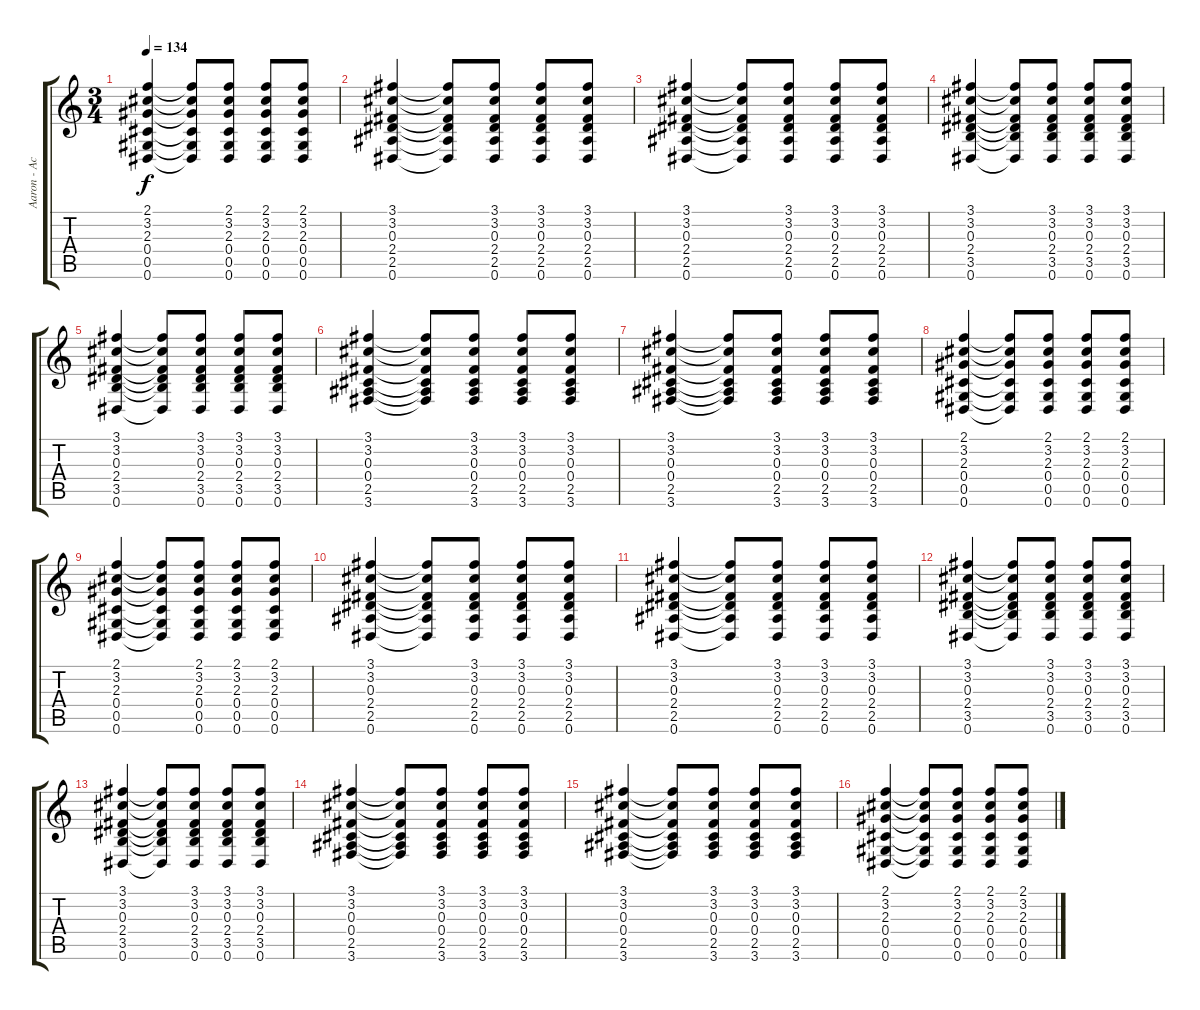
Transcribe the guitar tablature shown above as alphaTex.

\track ("Aaron - Acoustic" "Aaron - Ac") {instrument acousticguitarsteel}
\staff {score tabs}
\tuning (Eb4 Bb3 Gb3 Db3 Ab2 Eb2) {hide}
\ts (3 4)
\tempo 134
\clef g2
\ks c
(2.1 3.2 2.3 0.4 0.5 0.6).4{dy f} (2.1{t} 3.2{t} 2.3{t} 0.4{t} 0.5{t} 0.6{t}).8 (2.1 3.2 2.3 0.4 0.5 0.6).8 (2.1 3.2 2.3 0.4 0.5 0.6).8 (2.1 3.2 2.3 0.4 0.5 0.6).8 |
(3.1 3.2 0.3 2.4 2.5 0.6).4 (3.1{t} 3.2{t} 0.3{t} 2.4{t} 2.5{t} 0.6{t}).8 (3.1 3.2 0.3 2.4 2.5 0.6).8 (3.1 3.2 0.3 2.4 2.5 0.6).8 (3.1 3.2 0.3 2.4 2.5 0.6).8 |
(3.1 3.2 0.3 2.4 2.5 0.6).4 (3.1{t} 3.2{t} 0.3{t} 2.4{t} 2.5{t} 0.6{t}).8 (3.1 3.2 0.3 2.4 2.5 0.6).8 (3.1 3.2 0.3 2.4 2.5 0.6).8 (3.1 3.2 0.3 2.4 2.5 0.6).8 |
(3.1 3.2 0.3 2.4 3.5 0.6).4 (3.1{t} 3.2{t} 0.3{t} 2.4{t} 3.5{t} 0.6{t}).8 (3.1 3.2 0.3 2.4 3.5 0.6).8 (3.1 3.2 0.3 2.4 3.5 0.6).8 (3.1 3.2 0.3 2.4 3.5 0.6).8 |
(3.1 3.2 0.3 2.4 3.5 0.6).4 (3.1{t} 3.2{t} 0.3{t} 2.4{t} 3.5{t} 0.6{t}).8 (3.1 3.2 0.3 2.4 3.5 0.6).8 (3.1 3.2 0.3 2.4 3.5 0.6).8 (3.1 3.2 0.3 2.4 3.5 0.6).8 |
(3.1 3.2 0.3 0.4 2.5 3.6).4 (3.1{t} 3.2{t} 0.3{t} 0.4{t} 2.5{t} 3.6{t}).8 (3.1 3.2 0.3 0.4 2.5 3.6).8 (3.1 3.2 0.3 0.4 2.5 3.6).8 (3.1 3.2 0.3 0.4 2.5 3.6).8 |
(3.1 3.2 0.3 0.4 2.5 3.6).4 (3.1{t} 3.2{t} 0.3{t} 0.4{t} 2.5{t} 3.6{t}).8 (3.1 3.2 0.3 0.4 2.5 3.6).8 (3.1 3.2 0.3 0.4 2.5 3.6).8 (3.1 3.2 0.3 0.4 2.5 3.6).8 |
(2.1 3.2 2.3 0.4 0.5 0.6).4 (2.1{t} 3.2{t} 2.3{t} 0.4{t} 0.5{t} 0.6{t}).8 (2.1 3.2 2.3 0.4 0.5 0.6).8 (2.1 3.2 2.3 0.4 0.5 0.6).8 (2.1 3.2 2.3 0.4 0.5 0.6).8 |
(2.1 3.2 2.3 0.4 0.5 0.6).4 (2.1{t} 3.2{t} 2.3{t} 0.4{t} 0.5{t} 0.6{t}).8 (2.1 3.2 2.3 0.4 0.5 0.6).8 (2.1 3.2 2.3 0.4 0.5 0.6).8 (2.1 3.2 2.3 0.4 0.5 0.6).8 |
(3.1 3.2 0.3 2.4 2.5 0.6).4 (3.1{t} 3.2{t} 0.3{t} 2.4{t} 2.5{t} 0.6{t}).8 (3.1 3.2 0.3 2.4 2.5 0.6).8 (3.1 3.2 0.3 2.4 2.5 0.6).8 (3.1 3.2 0.3 2.4 2.5 0.6).8 |
(3.1 3.2 0.3 2.4 2.5 0.6).4 (3.1{t} 3.2{t} 0.3{t} 2.4{t} 2.5{t} 0.6{t}).8 (3.1 3.2 0.3 2.4 2.5 0.6).8 (3.1 3.2 0.3 2.4 2.5 0.6).8 (3.1 3.2 0.3 2.4 2.5 0.6).8 |
(3.1 3.2 0.3 2.4 3.5 0.6).4 (3.1{t} 3.2{t} 0.3{t} 2.4{t} 3.5{t} 0.6{t}).8 (3.1 3.2 0.3 2.4 3.5 0.6).8 (3.1 3.2 0.3 2.4 3.5 0.6).8 (3.1 3.2 0.3 2.4 3.5 0.6).8 |
(3.1 3.2 0.3 2.4 3.5 0.6).4 (3.1{t} 3.2{t} 0.3{t} 2.4{t} 3.5{t} 0.6{t}).8 (3.1 3.2 0.3 2.4 3.5 0.6).8 (3.1 3.2 0.3 2.4 3.5 0.6).8 (3.1 3.2 0.3 2.4 3.5 0.6).8 |
(3.1 3.2 0.3 0.4 2.5 3.6).4 (3.1{t} 3.2{t} 0.3{t} 0.4{t} 2.5{t} 3.6{t}).8 (3.1 3.2 0.3 0.4 2.5 3.6).8 (3.1 3.2 0.3 0.4 2.5 3.6).8 (3.1 3.2 0.3 0.4 2.5 3.6).8 |
(3.1 3.2 0.3 0.4 2.5 3.6).4 (3.1{t} 3.2{t} 0.3{t} 0.4{t} 2.5{t} 3.6{t}).8 (3.1 3.2 0.3 0.4 2.5 3.6).8 (3.1 3.2 0.3 0.4 2.5 3.6).8 (3.1 3.2 0.3 0.4 2.5 3.6).8 |
(2.1 3.2 2.3 0.4 0.5 0.6).4 (2.1{t} 3.2{t} 2.3{t} 0.4{t} 0.5{t} 0.6{t}).8 (2.1 3.2 2.3 0.4 0.5 0.6).8 (2.1 3.2 2.3 0.4 0.5 0.6).8 (2.1 3.2 2.3 0.4 0.5 0.6).8
